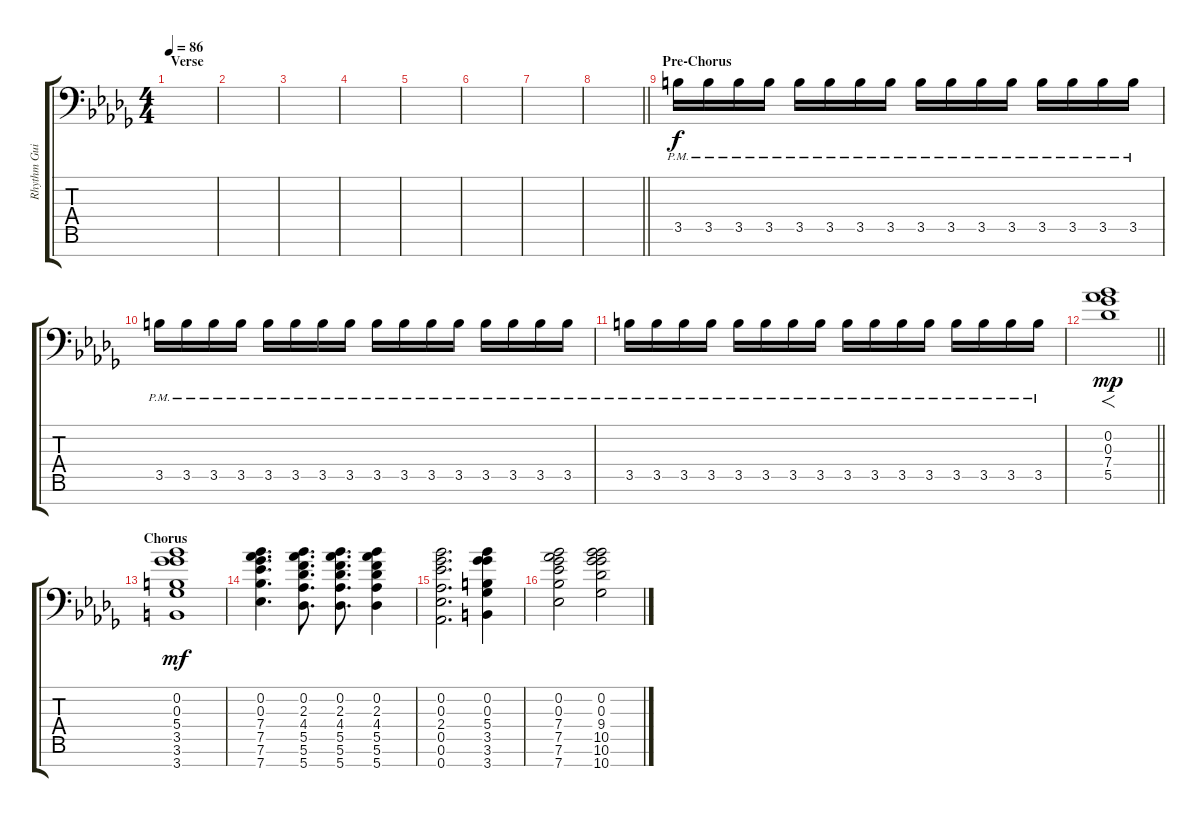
\track ("Rhythm Guitar 1" "Rhythm Gui") {instrument distortionguitar}
\staff {score tabs}
\tuning (Eb4 Bb3 Gb3 Db3 Ab2 Eb2 Ab1) {hide}
\ts (4 4)
\section ("" "Verse")
\tempo 86
\clef f4
\ks bbminor
|
|
|
|
|
|
|
\barLineRight lightlight
|
\section ("" "Pre-Chorus")
3.5{pm}.16 3.5{pm}.16 3.5{pm}.16 3.5{pm}.16 3.5{pm}.16 3.5{pm}.16 3.5{pm}.16 3.5{pm}.16 3.5{pm}.16 3.5{pm}.16 3.5{pm}.16 3.5{pm}.16 3.5{pm}.16 3.5{pm}.16 3.5{pm}.16 3.5{pm}.16 |
3.5{pm}.16 3.5{pm}.16 3.5{pm}.16 3.5{pm}.16 3.5{pm}.16 3.5{pm}.16 3.5{pm}.16 3.5{pm}.16 3.5{pm}.16 3.5{pm}.16 3.5{pm}.16 3.5{pm}.16 3.5{pm}.16 3.5{pm}.16 3.5{pm}.16 3.5{pm}.16 |
3.5{pm}.16 3.5{pm}.16 3.5{pm}.16 3.5{pm}.16 3.5{pm}.16 3.5{pm}.16 3.5{pm}.16 3.5{pm}.16 3.5{pm}.16 3.5{pm}.16 3.5{pm}.16 3.5{pm}.16 3.5{pm}.16 3.5{pm}.16 3.5{pm}.16 3.5{pm}.16 |
\barLineRight lightlight
(0.2 0.3 7.4 5.5).1{f dy mp} |
\section ("" "Chorus")
(0.2 0.3 5.4 3.5 3.6 3.7).1{dy mf} |
(0.2 0.3 7.4 7.5 7.6 7.7).4{d} (0.2 2.3 4.4 5.5 5.6 5.7).8{d} (0.2 2.3 4.4 5.5 5.6 5.7).8{d} (0.2 2.3 4.4 5.5 5.6 5.7).4 |
(0.2 0.3 2.4 0.5 0.6 0.7).2{d} (0.2 0.3 5.4 3.5 3.6 3.7).4 |
(0.2 0.3 7.4 7.5 7.6 7.7).2 (0.2 0.3 9.4 10.5 10.6 10.7).2
